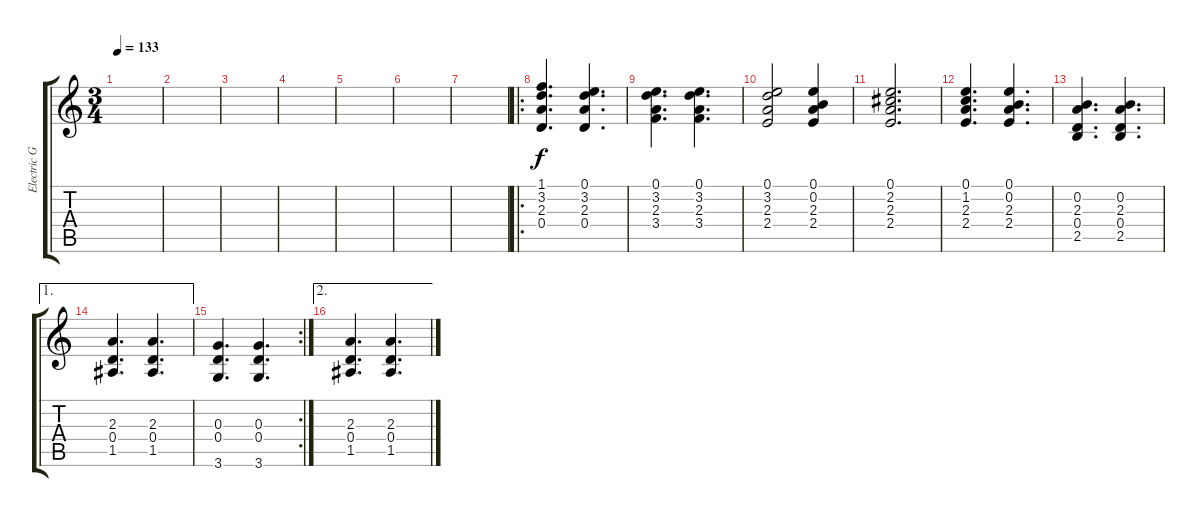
\track ("Electric Guitar" "Electric G") {instrument electricguitarclean}
\staff {score tabs}
\tuning (E4 B3 G3 D3 A2 E2) {hide}
\ts (3 4)
\tempo 133
\clef g2
\ks c
|
|
|
|
|
|
|
\ro
(1.1 3.2 2.3 0.4).4{d volume 13 instrument electricguitarclean} (0.1 3.2 2.3 0.4).4{d} |
(0.1 3.2 2.3 3.4).4{d} (0.1 3.2 2.3 3.4).4{d} |
(0.1 3.2 2.3 2.4).2 (0.1 0.2 2.3 2.4).4 |
(0.1 2.2 2.3 2.4).2{d} |
(0.1 1.2 2.3 2.4).4{d} (0.1 0.2 2.3 2.4).4{d} |
(0.2 2.3 0.4 2.5).4{d} (0.2 2.3 0.4 2.5).4{d} |
\ae 1
(2.3 0.4 1.5).4{d} (2.3 0.4 1.5).4{d} |
\rc 2
(0.3 0.4 3.6).4{d} (0.3 0.4 3.6).4{d} |
\ae 2
(2.3 0.4 1.5).4{d} (2.3 0.4 1.5).4{d}
